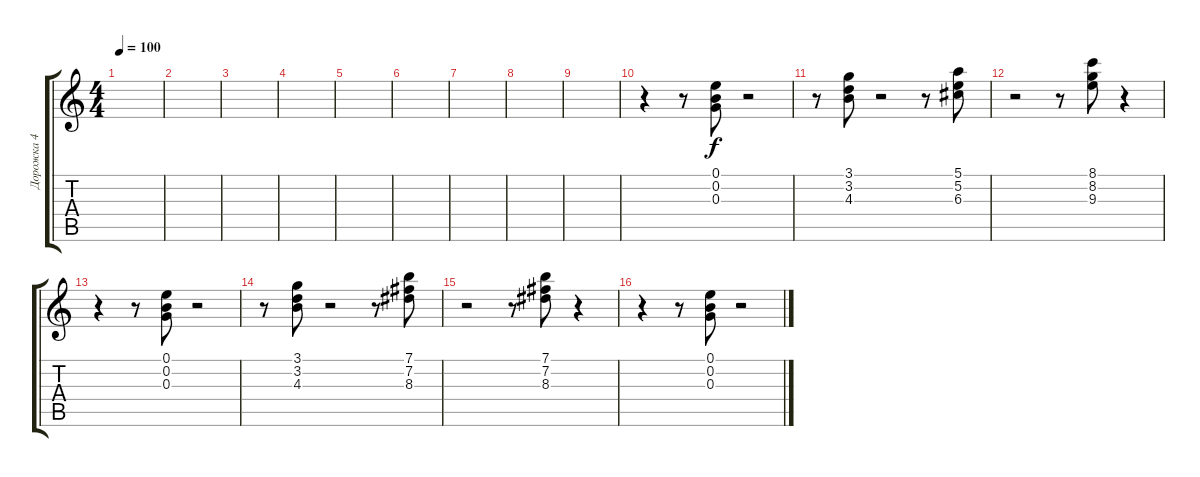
\track ("Дорожка 4" "Дорожка 4") {instrument electricguitarclean}
\staff {score tabs}
\tuning (E4 B3 G3 D3 A2 E2) {hide}
\ts (4 4)
\tempo 100
\clef g2
\ks c
|
|
|
|
|
|
|
|
|
r.4{volume 11} r.8 (0.1 0.2 0.3).8 r.2 |
r.8 (3.1 3.2 4.3).8 r.2 r.8 (5.1 5.2 6.3).8 |
r.2 r.8 (8.1 8.2 9.3).8 r.4 |
r.4{volume 11} r.8 (0.1 0.2 0.3).8 r.2 |
r.8 (3.1 3.2 4.3).8 r.2 r.8 (7.1 7.2 8.3).8 |
r.2 r.8 (7.1 7.2 8.3).8 r.4 |
r.4{volume 11} r.8 (0.1 0.2 0.3).8 r.2
